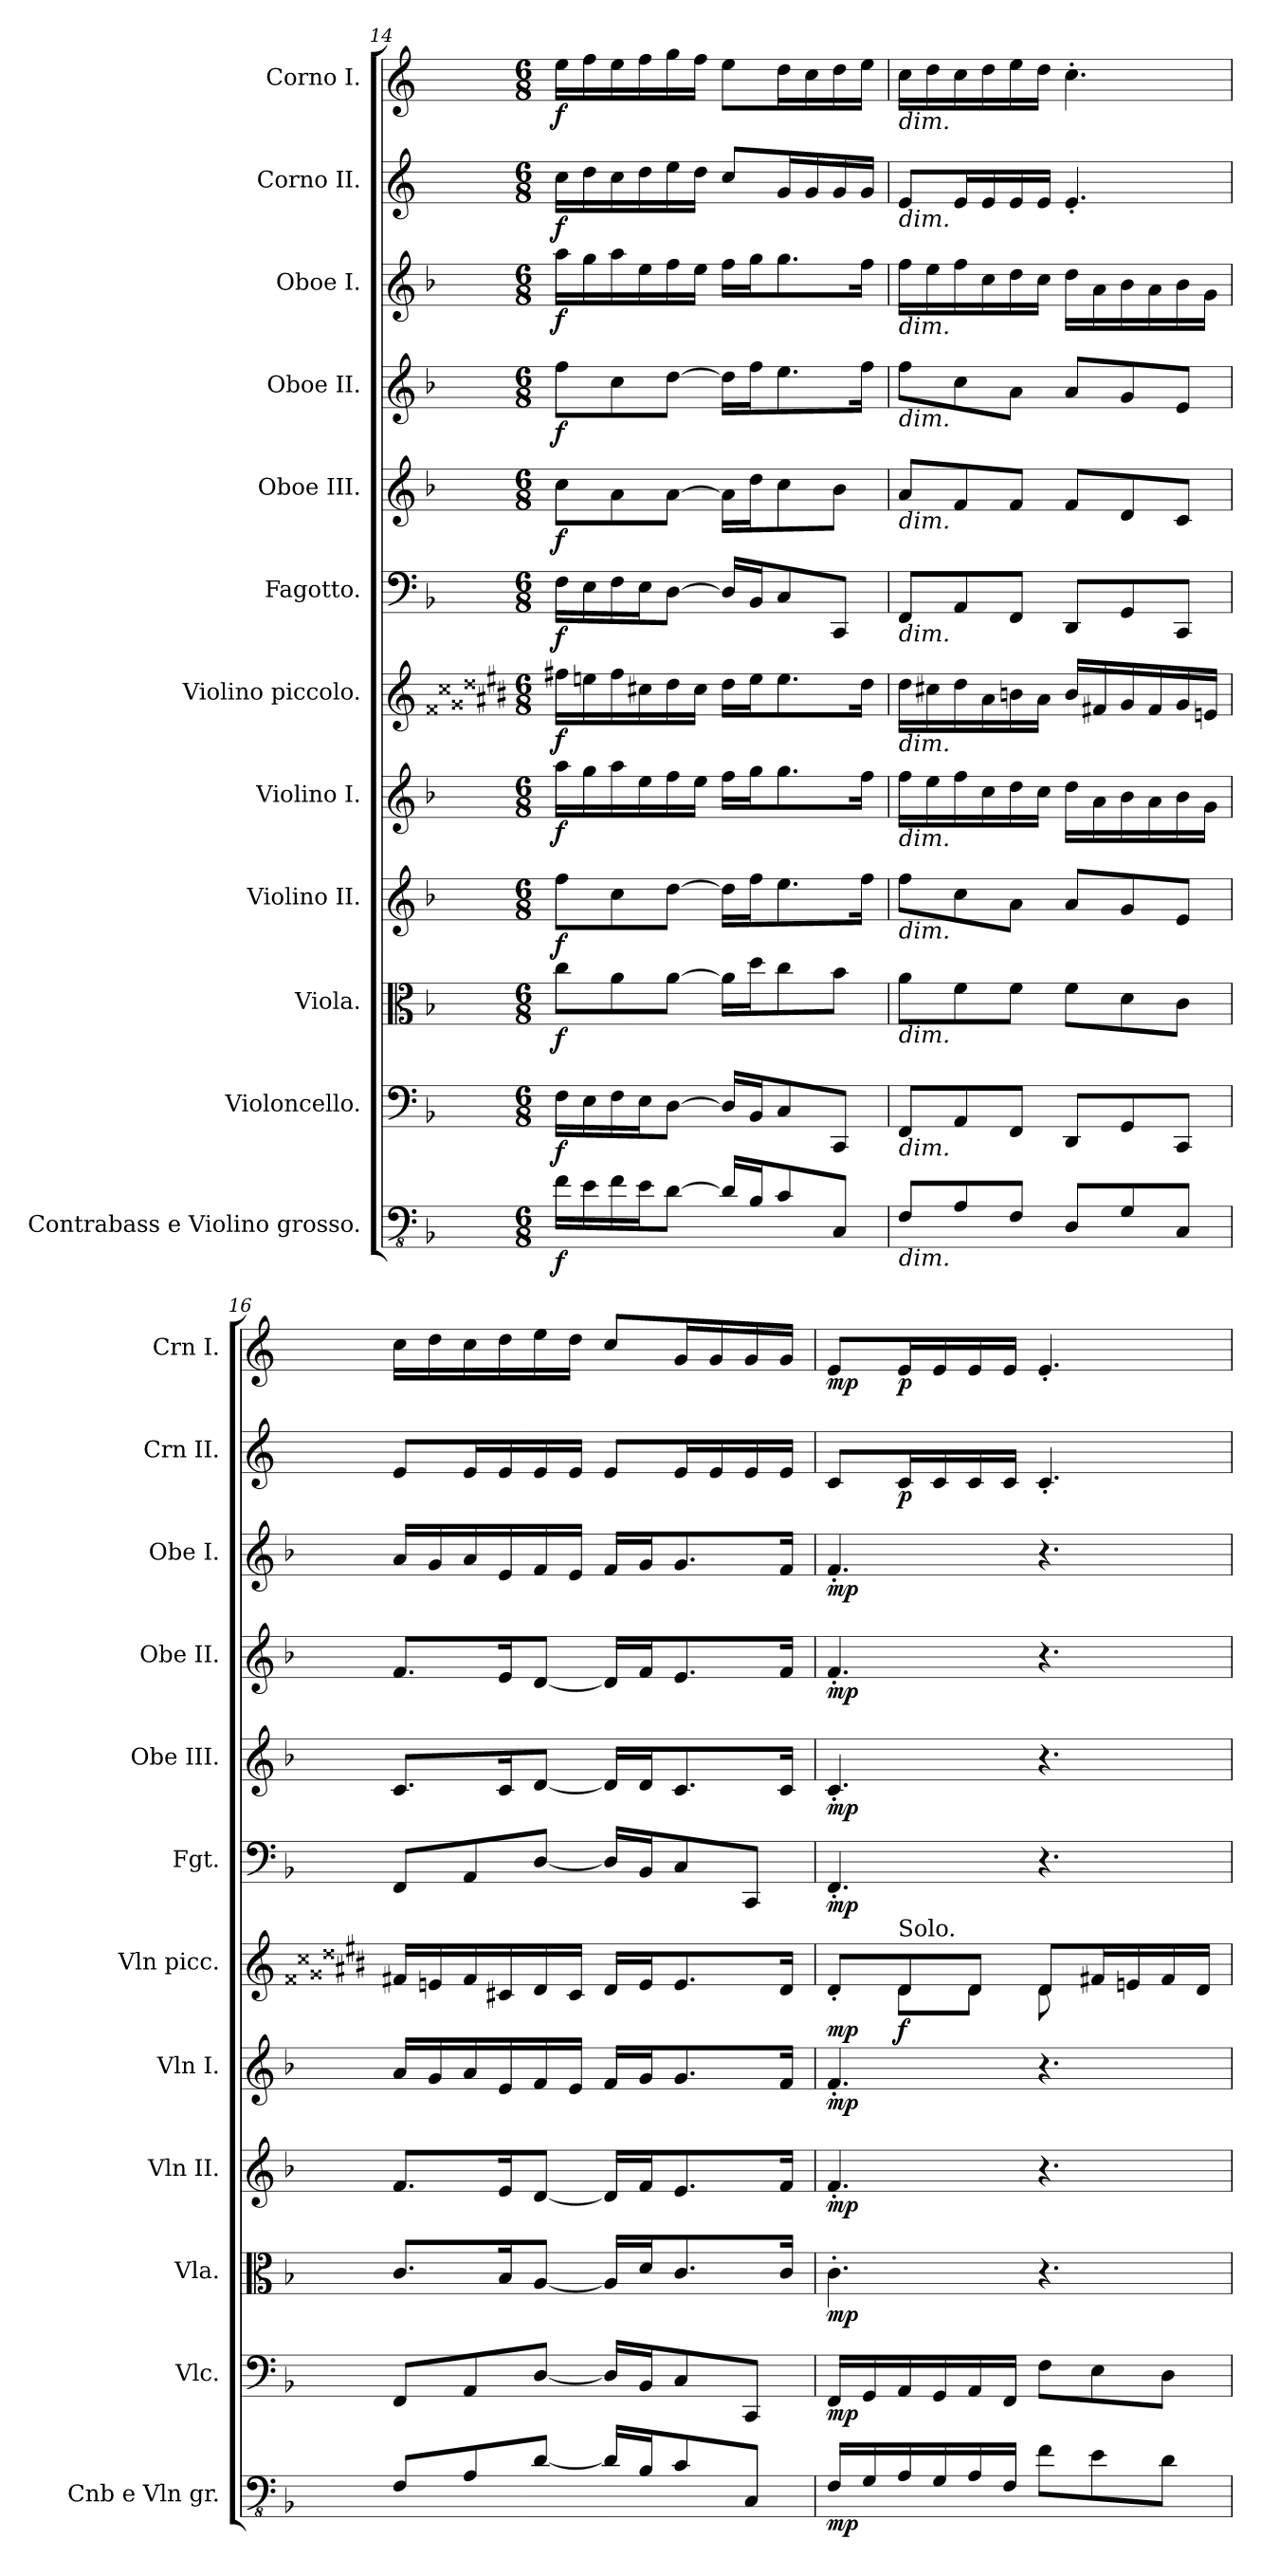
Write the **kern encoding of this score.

**kern	**dynam	**kern	**dynam	**kern	**dynam	**kern	**dynam	**kern	**dynam	**kern	**dynam	**kern	**dynam	**kern	**dynam	**kern	**dynam	**kern	**dynam	**kern	**dynam	**kern	**dynam
*part12	*part12	*part11	*part11	*part10	*part10	*part9	*part9	*part8	*part8	*part7	*part7	*part6	*part6	*part5	*part5	*part4	*part4	*part3	*part3	*part2	*part2	*part1	*part1
*staff12	*staff12	*staff11	*staff11	*staff10	*staff10	*staff9	*staff9	*staff8	*staff8	*staff7	*staff7	*staff6	*staff6	*staff5	*staff5	*staff4	*staff4	*staff3	*staff3	*staff2	*staff2	*staff1	*staff1
*I"Contrabass e Violino grosso.	*	*I"Violoncello.	*	*I"Viola.	*	*I"Violino II.	*	*I"Violino I.	*	*I"Violino piccolo.	*	*I"Fagotto.	*	*I"Oboe III.	*	*I"Oboe II.	*	*I"Oboe I.	*	*I"Corno II.	*	*I"Corno I.	*
*I'Cnb e Vln gr.	*	*I'Vlc.	*	*I'Vla.	*	*I'Vln II.	*	*I'Vln I.	*	*I'Vln picc.	*	*I'Fgt.	*	*I'Obe III.	*	*I'Obe II.	*	*I'Obe I.	*	*I'Crn II.	*	*I'Crn I.	*
*clefFv4	*	*clefF4	*	*clefC3	*	*clefG2	*	*clefG2	*	*clefG2	*	*clefF4	*	*clefG2	*	*clefG2	*	*clefG2	*	*clefG2	*	*clefG2	*
*ITrd7c12	*	*	*	*	*	*	*	*	*	*ITrd-1c-3	*	*	*	*	*	*	*	*	*	*ITrd4c7	*	*ITrd4c7	*
*k[b-]	*	*k[b-]	*	*k[b-]	*	*k[b-]	*	*k[b-]	*	*k[f##c##g##d##a#e#b#]	*	*k[b-]	*	*k[b-]	*	*k[b-]	*	*k[b-]	*	*k[b-]	*	*k[b-]	*
*M6/8	*	*M6/8	*	*M6/8	*	*M6/8	*	*M6/8	*	*M6/8	*	*M6/8	*	*M6/8	*	*M6/8	*	*M6/8	*	*M6/8	*	*M6/8	*
=14	=14	=14	=14	=14	=14	=14	=14	=14	=14	=14	=14	=14	=14	=14	=14	=14	=14	=14	=14	=14	=14	=14	=14
!	!LO:DY:b	!	!LO:DY:b	!	!LO:DY:b	!	!LO:DY:b	!	!LO:DY:b	!	!LO:DY:b	!	!LO:DY:b	!	!LO:DY:b	!	!LO:DY:b	!	!LO:DY:b	!	!LO:DY:b	!	!LO:DY:b
16FF\LL	f	16F\LL	f	8cc\L	f	8ff\L	f	16aa\LL	f	16gg##\LL	f	16F\LL	f	8cc\L	f	8ff\L	f	16aa\LL	f	16f\LL	f	16a\LL	f
16EE\	.	16E\	.	.	.	.	.	16gg\	.	16ff##\	.	16E\	.	.	.	.	.	16gg\	.	16g\	.	16b-\	.
16FF\	.	16F\	.	8a\	.	8cc\	.	16aa\	.	16gg##\	.	16F\	.	8a\	.	8cc\	.	16aa\	.	16f\	.	16a\	.
16EE\J	.	16E\J	.	.	.	.	.	16ee\	.	16dd##\	.	16E\J	.	.	.	.	.	16ee\	.	16g\	.	16b-\	.
[8DD\J	.	[8D\J	.	[8a\J	.	[8dd\J	.	16ff\	.	16ee#\	.	[8D\J	.	[8a\J	.	[8dd\J	.	16ff\	.	16a\	.	16cc\	.
.	.	.	.	.	.	.	.	16ee\JJ	.	16dd##\JJ	.	.	.	.	.	.	.	16ee\JJ	.	16g\JJ	.	16b-\JJ	.
16DD/LL]	.	16D/LL]	.	16a\LL]	.	16dd\LL]	.	16ff\LL	.	16ee#\LL	.	16D/LL]	.	16a\LL]	.	16dd\LL]	.	16ff\LL	.	8f/L	.	8a\L	.
16BBB-/J	.	16BB-/J	.	16dd\J	.	16ff\J	.	16gg\J	.	16ff##\J	.	16BB-/J	.	16dd\J	.	16ff\J	.	16gg\J	.	.	.	.	.
8CC/	.	8C/	.	8cc\	.	8.ee\	.	8.gg\	.	8.ff##\	.	8C/	.	8cc\	.	8.ee\	.	8.gg\	.	16c/L	.	16g\L	.
.	.	.	.	.	.	.	.	.	.	.	.	.	.	.	.	.	.	.	.	16c/	.	16f\	.
8CCC/J	.	8CC/J	.	8b-\J	.	.	.	.	.	.	.	8CC/J	.	8b-\J	.	.	.	.	.	16c/	.	16g\	.
.	.	.	.	.	.	16ff\Jk	.	16ff\Jk	.	16ee#\Jk	.	.	.	.	.	16ff\Jk	.	16ff\Jk	.	16c/JJ	.	16a\JJ	.
!!LO:PB:g=z
=15	=15	=15	=15	=15	=15	=15	=15	=15	=15	=15	=15	=15	=15	=15	=15	=15	=15	=15	=15	=15	=15	=15	=15
!	!	!	!	!	!	!	!	!	!	!	!	!	!	!	!	!	!	!	!	!	!	!LO:TX:b:i:t=dim.	!
!	!	!	!	!	!	!	!	!	!	!	!	!	!	!	!	!	!	!	!	!LO:TX:b:i:t=dim.	!	!	!
!	!	!	!	!	!	!	!	!	!	!	!	!	!	!	!	!	!	!LO:TX:b:i:t=dim.	!	!	!	!	!
!	!	!	!	!	!	!	!	!	!	!	!	!	!	!	!	!LO:TX:b:i:t=dim.	!	!	!	!	!	!	!
!	!	!	!	!	!	!	!	!	!	!	!	!	!	!LO:TX:b:i:t=dim.	!	!	!	!	!	!	!	!	!
!	!	!	!	!	!	!	!	!	!	!	!	!LO:TX:b:i:t=dim.	!	!	!	!	!	!	!	!	!	!	!
!	!	!	!	!	!	!	!	!	!	!LO:TX:b:i:t=dim.	!	!	!	!	!	!	!	!	!	!	!	!	!
!	!	!	!	!	!	!	!	!LO:TX:b:i:t=dim.	!	!	!	!	!	!	!	!	!	!	!	!	!	!	!
!	!	!	!	!	!	!LO:TX:b:i:t=dim.	!	!	!	!	!	!	!	!	!	!	!	!	!	!	!	!	!
!	!	!	!	!LO:TX:b:i:t=dim.	!	!	!	!	!	!	!	!	!	!	!	!	!	!	!	!	!	!	!
!	!	!LO:TX:b:i:t=dim.	!	!	!	!	!	!	!	!	!	!	!	!	!	!	!	!	!	!	!	!	!
!LO:TX:b:i:t=dim.	!	!	!	!	!	!	!	!	!	!	!	!	!	!	!	!	!	!	!	!	!	!	!
8FFF/L	.	8FF/L	.	8a\L	.	8ff\L	.	16ff\LL	.	16ee#\LL	.	8FF/L	.	8a/L	.	8ff\L	.	16ff\LL	.	8A/L	.	16f\LL	.
.	.	.	.	.	.	.	.	16ee\	.	16dd##\	.	.	.	.	.	.	.	16ee\	.	.	.	16g\	.
8AAA/	.	8AA/	.	8f\	.	8cc\	.	16ff\	.	16ee#\	.	8AA/	.	8f/	.	8cc\	.	16ff\	.	16A/L	.	16f\	.
.	.	.	.	.	.	.	.	16cc\	.	16b#\	.	.	.	.	.	.	.	16cc\	.	16A/	.	16g\	.
8FFF/J	.	8FF/J	.	8f\J	.	8a\J	.	16dd\	.	16cc##\	.	8FF/J	.	8f/J	.	8a\J	.	16dd\	.	16A/	.	16a\	.
.	.	.	.	.	.	.	.	16cc\JJ	.	16b#\JJ	.	.	.	.	.	.	.	16cc\JJ	.	16A/JJ	.	16g\JJ	.
8DDD/L	.	8DD/L	.	8f\L	.	8a/L	.	16dd\LL	.	16cc##/LL	.	8DD/L	.	8f/L	.	8a/L	.	16dd\LL	.	4.A'/	.	4.f'\	.
.	.	.	.	.	.	.	.	16a\	.	16g##/	.	.	.	.	.	.	.	16a\	.	.	.	.	.
8GGG/	.	8GG/	.	8d\	.	8g/	.	16b-\	.	16a#/	.	8GG/	.	8d/	.	8g/	.	16b-\	.	.	.	.	.
.	.	.	.	.	.	.	.	16a\	.	16g##/	.	.	.	.	.	.	.	16a\	.	.	.	.	.
8CCC/J	.	8CC/J	.	8c\J	.	8e/J	.	16b-\	.	16a#/	.	8CC/J	.	8c/J	.	8e/J	.	16b-\	.	.	.	.	.
.	.	.	.	.	.	.	.	16g\JJ	.	16f##/JJ	.	.	.	.	.	.	.	16g\JJ	.	.	.	.	.
=16	=16	=16	=16	=16	=16	=16	=16	=16	=16	=16	=16	=16	=16	=16	=16	=16	=16	=16	=16	=16	=16	=16	=16
8FFF/L	.	8FF/L	.	8.c/L	.	8.f/L	.	16a/LL	.	16g##/LL	.	8FF/L	.	8.c/L	.	8.f/L	.	16a/LL	.	8A/L	.	16f\LL	.
.	.	.	.	.	.	.	.	16g/	.	16f##/	.	.	.	.	.	.	.	16g/	.	.	.	16g\	.
8AAA/	.	8AA/	.	.	.	.	.	16a/	.	16g##/	.	8AA/	.	.	.	.	.	16a/	.	16A/L	.	16f\	.
.	.	.	.	16B-/K	.	16e/K	.	16e/	.	16d##/	.	.	.	16c/K	.	16e/K	.	16e/	.	16A/	.	16g\	.
[8DD/J	.	[8D/J	.	[8A/J	.	[8d/J	.	16f/	.	16e#/	.	[8D/J	.	[8d/J	.	[8d/J	.	16f/	.	16A/	.	16a\	.
.	.	.	.	.	.	.	.	16e/JJ	.	16d##/JJ	.	.	.	.	.	.	.	16e/JJ	.	16A/JJ	.	16g\JJ	.
16DD/LL]	.	16D/LL]	.	16A/LL]	.	16d/LL]	.	16f/LL	.	16e#/LL	.	16D/LL]	.	16d/LL]	.	16d/LL]	.	16f/LL	.	8A/L	.	8f/L	.
16BBB-/J	.	16BB-/J	.	16d/J	.	16f/J	.	16g/J	.	16f##/J	.	16BB-/J	.	16d/J	.	16f/J	.	16g/J	.	.	.	.	.
8CC/	.	8C/	.	8.c/	.	8.e/	.	8.g/	.	8.f##/	.	8C/	.	8.c/	.	8.e/	.	8.g/	.	16A/L	.	16c/L	.
.	.	.	.	.	.	.	.	.	.	.	.	.	.	.	.	.	.	.	.	16A/	.	16c/	.
8CCC/J	.	8CC/J	.	.	.	.	.	.	.	.	.	8CC/J	.	.	.	.	.	.	.	16A/	.	16c/	.
.	.	.	.	16c/Jk	.	16f/Jk	.	16f/Jk	.	16e#/Jk	.	.	.	16c/Jk	.	16f/Jk	.	16f/Jk	.	16A/JJ	.	16c/JJ	.
=17	=17	=17	=17	=17	=17	=17	=17	=17	=17	=17	=17	=17	=17	=17	=17	=17	=17	=17	=17	=17	=17	=17	=17
*	*	*	*	*	*	*	*	*	*	*^	*	*	*	*	*	*	*	*	*	*	*	*	*
!	!LO:DY:b	!	!LO:DY:b	!	!LO:DY:b	!	!LO:DY:b	!	!LO:DY:b	!	!	!LO:DY:b	!	!LO:DY:b	!	!LO:DY:b	!	!LO:DY:b	!	!LO:DY:b	!	!LO:DY:b	!	!
!	!	!	!	!	!	!	!	!	!	!	!	!	!	!	!	!	!	!	!	!	!	!LO:DY:n=1:b	!	!LO:DY:b
16FFF/LL	mp	16FF/LL	mp	4.c'\	mp	4.f'/	mp	4.f'/	mp	8e#'/L	8ryy	mp	4.FF'/	mp	4.c'/	mp	4.f'/	mp	4.f'/	mp	8F/L	mp mp	8A/L	mp
16GGG/	.	16GG/	.	.	.	.	.	.	.	.	.	.	.	.	.	.	.	.	.	.	.	.	.	.
!	!	!	!	!	!	!	!	!	!	!LO:TX:a:t=Solo.	!	!	!	!	!	!	!	!	!	!	!	!	!	!
!	!	!	!	!	!	!	!	!	!	!	!	!LO:DY:b	!	!	!	!	!	!	!	!	!	!LO:DY:n=2:b	!	!LO:DY:b
16AAA/	.	16AA/	.	.	.	.	.	.	.	8e#/	8e#\L	f	.	.	.	.	.	.	.	.	16F/L	p	16A/L	p
16GGG/	.	16GG/	.	.	.	.	.	.	.	.	.	.	.	.	.	.	.	.	.	.	16F/	.	16A/	.
16AAA/	.	16AA/	.	.	.	.	.	.	.	8e#/J	8e#\J	.	.	.	.	.	.	.	.	.	16F/	.	16A/	.
16FFF/JJ	.	16FF/JJ	.	.	.	.	.	.	.	.	.	.	.	.	.	.	.	.	.	.	16F/JJ	.	16A/JJ	.
8FF\L	.	8F\L	.	4.r	.	4.r	.	4.r	.	8e#/L	8e#\	.	4.r	.	4.r	.	4.r	.	4.r	.	4.F'/	.	4.A'/	.
8EE\	.	8E\	.	.	.	.	.	.	.	16g##/L	4ryy	.	.	.	.	.	.	.	.	.	.	.	.	.
.	.	.	.	.	.	.	.	.	.	16f##/	.	.	.	.	.	.	.	.	.	.	.	.	.	.
8DD\J	.	8D\J	.	.	.	.	.	.	.	16g##/	.	.	.	.	.	.	.	.	.	.	.	.	.	.
.	.	.	.	.	.	.	.	.	.	16e#/JJ	.	.	.	.	.	.	.	.	.	.	.	.	.	.
*	*	*	*	*	*	*	*	*	*	*v	*v	*	*	*	*	*	*	*	*	*	*	*	*	*
=	=	=	=	=	=	=	=	=	=	=	=	=	=	=	=	=	=	=	=	=	=	=	=
*-	*-	*-	*-	*-	*-	*-	*-	*-	*-	*-	*-	*-	*-	*-	*-	*-	*-	*-	*-	*-	*-	*-	*-
